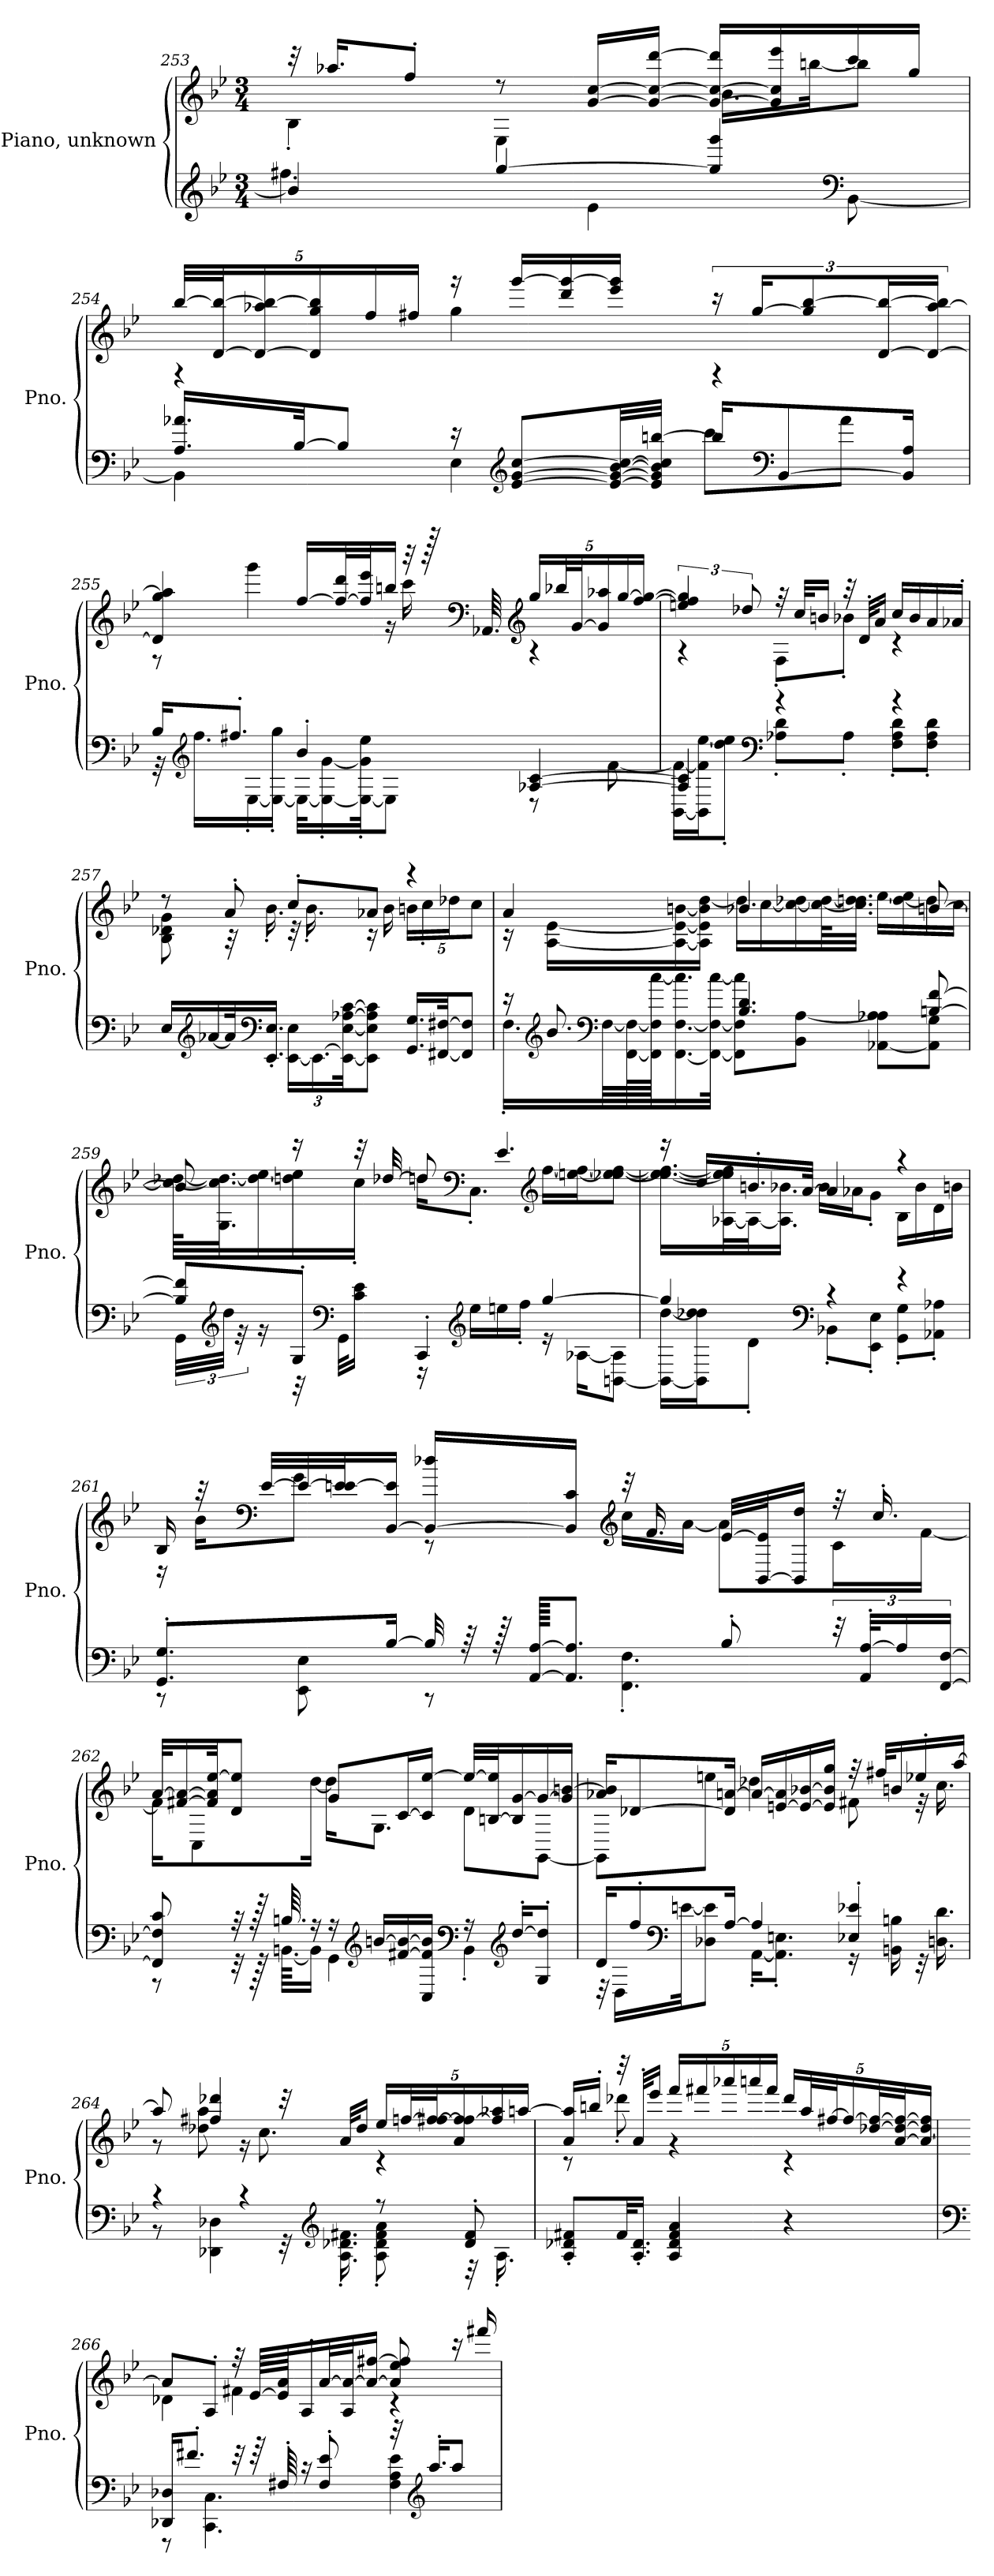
**kern	**kern
*part1	*part1
*staff2	*staff1
*I"Piano, unknown	*
*I'Pno.	*
!!LO:LB:g=z
*clefG2	*clefG2
*k[b-e-]	*k[b-e-]
*M3/4	*M3/4
=253	=253
*^	*^
4b-/]	4.ff#X\	32r	4B-'\
.	.	16.aa-X/KL	.
.	.	8ff'/J	.
[4gg/	.	8r	4E-\
.	4e-\	[16g/ [16cc/LL	.
.	.	16g/_ 16cc/_ [16ddd/JJ	.
4gg/] 4ggg/	.	16g/_ 16cc/_ 16ddd/]LL	16.b-\LL
.	.	16g/] 16cc/] 16eee-/	.
.	.	.	[32bbn\JK
*clefF4	*	*	*
.	[8BB-\	16ccc/	8bb\J]
.	.	16gg/JJ	.
!!LO:LB:g=z	!!
=254	=254	=254	=254
*	*	*Xbrackettup	*
16.A/ 16.a-X/LL	4BB-\]	[40bb-/LLL	4r
.	.	[40d/ 40bb-/_J	.
.	.	20d/_ 20aa-X/ 20bb-/_	.
[32B-/JK	.	.	.
.	.	20d/] 20gg/ 20bb-/]	.
8B-/J]	.	.	.
.	.	20ff/	.
.	.	20ff#X/JJ	.
16r	4E-\	16r	4gg\
*clefG2	*	*	*
[8e-/ [8g/ [8cc/L	.	[16ggg/LL	.
.	.	16ddd/ 16ggg/_	.
32e-/_ 32g/_ [32b-/ 32cc/_LL	.	16eee-/ 16ggg/]JJ	.
32e-/] 32g/] 32b-/] 32cc/] [32bbn/JJJ	.	.	.
*	*	*brackettup	*
16bb/KL]	8ccc\L	24r	4r
.	.	[24gg/KL	.
*clefF4	*	*	*
[8BB-/	.	.	.
.	.	12gg/] [12bb-/	.
.	8a-\J	.	.
.	.	[24d/ 24bb-/_L	.
16BB-/] 16A/Jk	.	.	.
.	.	24d/_ [24aa-/ 24bb-/]JJ	.
!!LO:LB:g=z	!!
=255	=255	=255	=255
16B-/KL	32r	4d/] 4gg/ 4aa-/]	8r
*clefG2	*	*	*
.	16.ff\LL	.	.
8.ff#X'/J	.	.	.
.	[16E-'\	.	4ggg\
.	16E-\_' 16gg\'JJ	.	.
4b-'/	32E-\KLL_	[16ff/LL	.
.	16E-\_' [16g\'	.	.
.	.	32ff/_ 32ddd/L	.
.	32E-\_' 32g\]' 32ee-\'JK	32ff/] 32eee-/J	.
.	8E-\J]	16bbn/JJ	16r
.	.	32r	16ccc\
.	.	128r	.
*	*	*clefF4	*
.	.	64.AA-X/	.
*	*	*clefG2	*
*	*	*Xbrackettup	*
[4A-X/ [4c/	8r	20gg/LL	4r
.	.	40bb-X/L	.
.	.	[40g/J	.
.	.	20g/] 20aa-X/	.
.	[8f\	.	.
.	.	[20gg/	.
.	.	[20ff/ 20gg/_JJ	.
!!LO:LB:g=z	!!
=256	=256	=256	=256
*	*	*brackettup	*
4A-/] 4c/]	[16BB-\ 16f\_LL	6een/ 6ff/] 6gg/]	4r
.	16BB-\] 16f\] [16ee-\J	.	.
.	8dd\' 8ee-\]'J	.	.
.	.	12dd-X/	.
*clefF4	*	*	*
4r	8A-X\' 8d\'L	32r	8F'\L
.	.	32cc/KLL	.
.	.	16bn/JJ	.
.	8A-'\J	32r	8b-X'\J
.	.	32d'/KLL	.
.	.	16a/JJ	.
4r	8F\' 8A-\' 8d\'L	16cc/LL	4r
.	.	16b-/	.
.	8F\' 8A-\' 8d\'J	16a/	.
.	.	16a-X'/JJ	.
*v	*v	*	*
=257	=257	=257
16E-/LL	8r	8B-\ 8d-X\ 8g\
*clefG2	*	*
[16a-X/	.	.
32a-/K]	8a'/	32r
*clefF4	*	*
16.EE-/' 16.E-/'JJ	.	16.b-'\
*Xbrackettup	*	*
[24EE-\ 24E-\LL	8cc'/L	32r
.	.	16.b-'\
24.EE-\_	.	.
48EE-\_ [48E-\ [48A-X\ [48c\JK	.	.
8EE-\] 8E-\] 8A-\] 8c\]J	8a-X/J	16r
.	.	16b-\
*	*	*Xbrackettup
16.GG/ 16.G/LL	4r	20bn\LL
.	.	20cc'\
[32FF#X/ [32F#X/JK	.	.
.	.	20dd-X\J
8FF#/] 8F#/]J	.	.
.	.	10cc\J
!!LO:PB:g=z	!!
=258	=258	=258
*^	*	*
16r	16.F'\LL	4a/	16r
*clefG2	*	*	*
8.b-/	.	.	[16A\ [16e-\LL
*clefF4	*	*	*
.	[64F\LL	.	.
.	[128FF\ 128F\_L	.	.
.	128FF\] 128F\] [128cc\JJJ	.	.
.	[16.FF\ [16.F\ 16.cc\]	.	16A\_ 16e-\_ [16bn\
.	.	.	16A\] 16e-\] 16b\] [16dd\JJ
.	32FF\_ 32F\_ [32cc\JJk	.	.
4.B-/ 4.d/	8FF\] 8F\] 8cc\]L	4.b-X/	16dd\LL]
.	.	.	[16cc\
.	8BB-\ [8A\J	.	16cc\_ [16dd-X\
.	.	.	64cc\_ 64dd-\_KL
.	.	.	32.cc\] 32.dd-\] 32.ddn\JJJ
.	[8AA-X\ 8A-X\ 8A\]L	.	[16ee-\LL
.	.	.	[16dd\ 16ee-\]
[8Bn/ [8f/	8AA-\] 8G\J	[8bn/	16dd\]
.	.	.	[16cc\JJ
!!LO:LB:g=z	!!
=259	=259	=259	=259
*	*brackettup	*	*
8B/] 8f/]L	48GG\LLL	8b/]	64cc\_ [64dd-X\KLLL
.	.	.	32.G\ 32.cc\] 32.dd-\_J
*clefG2	*	*	*
.	48dd\JJJ	.	.
.	48r	.	.
.	16r	.	16dd-\] [16ee-\
8G'/J	32r	16r	16ddn\ 16ee-\]
*clefF4	*	*	*
.	32GG\KLL	.	.
.	16c\ 16e-\JJ	32r	16cc'\JJ
.	.	[32dd-X/	.
4CC'/	16r	8dd-/]	16ddn\KL
*clefG2	*	*clefF4	*
.	16ee-\LL	.	8.C'\J
.	16een\	4.e-/	.
.	16ff'\JJ	.	.
*	*	*clefG2	*
[4gg/	16r	.	[16ff\LL
.	[16A-X\KL	.	[16een\ 16ff\_J
.	[8BBn\ 8A-\]J	.	[8ee-X\ 8ee\_ 8ff\_J
!!LO:LB:g=z	!!
=260	=260	=260	=260
4gg/]	16BB\_ [16dd\LL	16r	16.ee-\_ 16.ee\_ 16.ff\_LL
.	16BB\] 16dd-X\ 16dd\]J	16cc/LL	.
.	.	.	[32A-X\ 32ee-\] 32ee\] 32ff\]L
.	8d'\J	16.bn'/	32A-\J_
.	.	.	16.A-\] 16.b-X\JJ
.	.	[32a/JJk	.
*clefF4	*	*	*
4r	8BB-X'\L	4a/]	16b-\LL
.	.	.	16a-X\J
.	8EE-\' 8E-\'J	.	8g'\J
4r	8GG\' 8G\'L	4r	16B-\LL
.	.	.	16b-\
.	8AA-X\' 8A-X\'J	.	16d\
.	.	.	16bn\JJ
!!LO:LB:g=z	!!
=261	=261	=261	=261
8.GG/' 8.G/'L	8r	16B-/	16r
.	.	32r	16b-\KL
*	*	*clefF4	*
.	.	[32e-/LLL	.
.	8EE-\ 8E-\	32e-/_	8g\J
.	.	32e-/] [32en/J	.
[16B-/Jk	.	[16BB-/ 16e/]JJ	.
32B-/]	8r	16BB-/_ 16dd-X/LL	8r
64r	.	.	.
128r	.	.	.
[128AA/ [128A/KKKKL	.	.	.
8.AA/] 8.A/]J	.	16BB-/] 16c/JJ	.
*	*	*clefG2	*
.	4.FF\' 4.F\'	32r	16cc\LL
.	.	16.f/	.
.	.	.	[16a\JJ
8B-'/	.	[32e/LLL	8a\L]
.	.	[32BB-/ 32e/]J	.
.	.	16BB-/] 16dd-/JJ	.
48r	.	32r	16c\L
48AA/' [48A/'KLL	.	.	.
.	.	16.cc'/	.
24A/]	.	.	.
.	.	.	[16f\JJ
[24FF/ [24F/JJ	.	.	.
!!LO:LB:g=z	!!
=262	=262	=262	=262
8FF/] 8F/] 8c/	8r	[32a/KLL	16f\KL]
.	.	[16f#X/ 16a/_	.
.	.	.	8C\
.	.	32f#/] 32a/] [32ee-/JK	.
32r	32r	8d/ 8ee-/]J	.
128r	128r	.	.
64.Bn/	[64.BBn\KKLL	.	.
16r	16BB\JJ]	.	[16dd\Jk
16r	4GG\	8g/L	16dd\KL]
*clefG2	*	*	*
[16bn/LL	.	.	8.G\J
[16f#X/ 16b/_	.	[16c/L	.
16C/ 16f#/] 16b/]JJ	.	16c/] [16ee-/JJ	.
*clefF4	*	*	*
16r	4BB'\	32ee-/LLL_	8d\L
.	.	[32Bn/ 32ee-/]J	.
*clefG2	*	*	*
[16dd'/KL	.	16B/] [16g/	.
8G/' 8dd/]'J	.	16g/_	[8GG\J
.	.	16g/] [16bn/JJ	.
!!LO:LB:g=z	!!
=263	=263	=263	=263
16d/KL	32r	16a-X/ 16b/]KL	8GG\L]
.	16D\LL	.	.
8ff'/	.	[8d-X/	.
*clefF4	*	*	*
.	[32en\JK	.	.
.	8D-X\ 8e\]J	.	8een\J
[16A/Jk	.	16d-/] [16an/Jk	.
4A/]	[16AA'\KL	16a/LL_	4dd-X\
.	8.AA\]' 8.En\'J	[16en/ 16a/]	.
.	.	16e/_ [16b-X/	.
.	.	16e/] 16b-/] 16gg/JJ	.
4E-X/' 4e-X/'	16r	32r	8f#X\
.	.	32ff#X/KLL	.
.	16BBn\ 16Bn\	16bn/	.
.	32r	16ee-X'/	32r
.	16.Dn\ 16.d\	.	16.cc\
.	.	[16aa/JJ	.
!!LO:PB:g=z	!!
=264	=264	=264	=264
4r	8r	8aa/]	8r
.	4DD-X\ 4D-X\	4ff#X/ 4ddd-X/	8dd-X\ 8aa\
4r	.	.	16r
.	.	.	8.cc\
.	32r	32r	.
*clefG2	*	*	*
.	16.A\' 16.d-X\' 16.f#X\'	32a/KLL	.
.	.	16dd-/JJ	.
8r	8A\' 8d-\' 8f#\' 8a\'	20ee-/LL	4r
.	.	[40ffn/L	.
.	.	40ff/_ [40ff#X/J	.
.	.	20a/ 20ff/] 20ff#/_	.
8d-/' 8f#/'	32r	.	.
.	.	20ff#/] 20aa-X/	.
.	16.A'\	.	.
.	.	[20aan/JJ	.
*v	*v	*	*
!!LO:LB:g=z	!!
=265	=265	=265
8A/' 8d-X/' 8f#X/'L	16a/ 16aa/]LL	8r
.	16bbn'/JJ	.
32f#/KL	32r	8ddd-X'\
16.A/' 16.d-/'JJ	32a'/KLL	.
.	16eee-/JJ	.
4A/ 4d-/ 4f#/ 4a/	20fff/LL	4r
.	20fff#X/	.
.	20aaa-X/	.
.	20aaan/	.
.	20fff#/JJ	.
4r	20ddd-/LL	4r
.	40aa/L	.
.	[40ff#X/J	.
.	20ff#/_	.
.	[40dd-X/ 40ff#/_L	.
.	[40a/ 40dd-/_ 40ff#/_J	.
.	20a/_ 20dd-/] 20ff#/]JJ	.
!!LO:LB:g=z	!!
=266	=266	=266
*clefF4	*	*
*^	*	*
16DD-X/ 16D-X/KL	8r	8a/L]	4d-X\
8.f#X'/J	.	.	.
.	4.CC\ 4.C\	8A'/J	.
32r	.	32r	4f#X\
64r	.	[64e-/LLLL	.
64F#X'/	.	64e-/] 64a/JJ	.
16r	.	16A'/	.
8F#/' 8e-/'	.	[32a/L	.
.	.	32A/ 32a/_J	.
.	.	16a/_ [16ff#X/JJ	.
32r	4F#\ 4A\ 4e-\	8a/] 8ee-/ 8ff#/]	4r
*clefG2	*	*	*
16.aa'/KL	.	.	.
8aa/J	.	16r	.
.	.	16fff#X/	.
*v	*v	*	*
*	*v	*v
=	=
*-	*-
